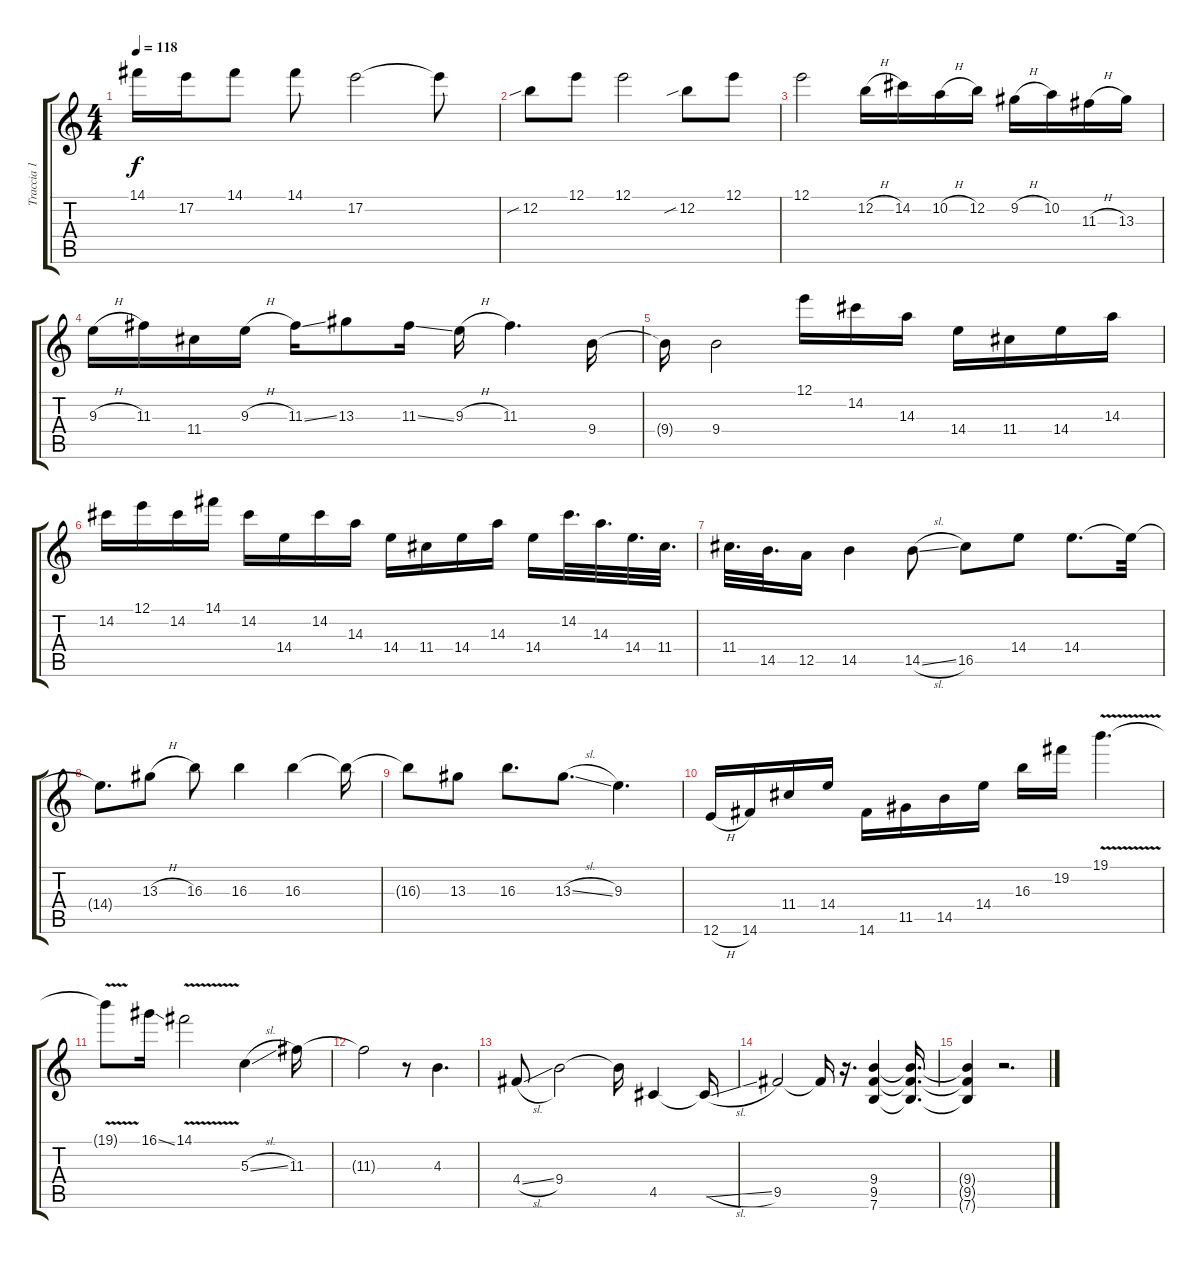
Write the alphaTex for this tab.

\track ("Traccia 1" "Traccia 1") {instrument distortionguitar}
\staff {score tabs}
\tuning (E4 B3 G3 D3 A2 E2) {hide}
\ts (4 4)
\tempo 118
\clef g2
\ks c
14.1.16{dy f} 17.2.16 14.1.8 14.1.8 17.2.2 17.2{t}.8 |
12.2{sib}.8 12.1.8 12.1.2 12.2{sib}.8 12.1.8 |
12.1.2 12.2{h}.16 14.2.16 10.2{h}.16 12.2.16 9.2{h}.16 10.2.16 11.3{h}.16 13.3.16 |
9.3{h}.16 11.3.16 11.4.16 9.3{h}.16 11.3{ss}.16 13.3.8 11.3{ss}.16 9.3{h}.16 11.3.4{d} 9.4.16 |
9.4{t}.16 9.4.2 12.1.16 14.2.16 14.3.16 14.4.16 11.4.16 14.4.16 14.3.16 |
14.2.16 12.1.16 14.2.16 14.1.16 14.2.16 14.4.16 14.2.16 14.3.16 14.4.16 11.4.16 14.4.16 14.3.16 14.4.16 14.2.32{d} 14.3.32{d} 14.4.32{d} 11.4.32{d} |
11.4.32{d} 14.5.32{d} 12.5.16 14.5.4 14.5{sl}.8 16.5.8 14.4.8 14.4.8{d} 14.4{t}.32 |
14.4{t}.8{d} 13.3{h}.8 16.3.8 16.3.4 16.3.4 16.3{t}.16 |
16.3{t}.8 13.3.8 16.3.8{d} 13.3{sl}.8{d} 9.3.4{d} |
12.6{h}.16 14.6.16 11.4.16 14.4.16 14.6.16 11.5.16 14.5.16 14.4.16 16.3.16 19.2.16 19.1{v}.4{d} |
19.1{t}.8 16.1{ss}.16 14.1{v}.2 5.3{sl}.4 11.3.16 |
11.3{t}.2 r.8 4.3.4{d} |
4.4{sl}.8 9.4.2 9.4{t}.16 4.5.4 4.5{sl t}.16 |
9.5.2 9.5{t}.16 r.16{d} (9.4 9.5 7.6).4 (9.4{t} 9.5{t} 7.6{t}).16{d} |
(9.4{t} 9.5{t} 7.6{t}).4 r.2{d}
